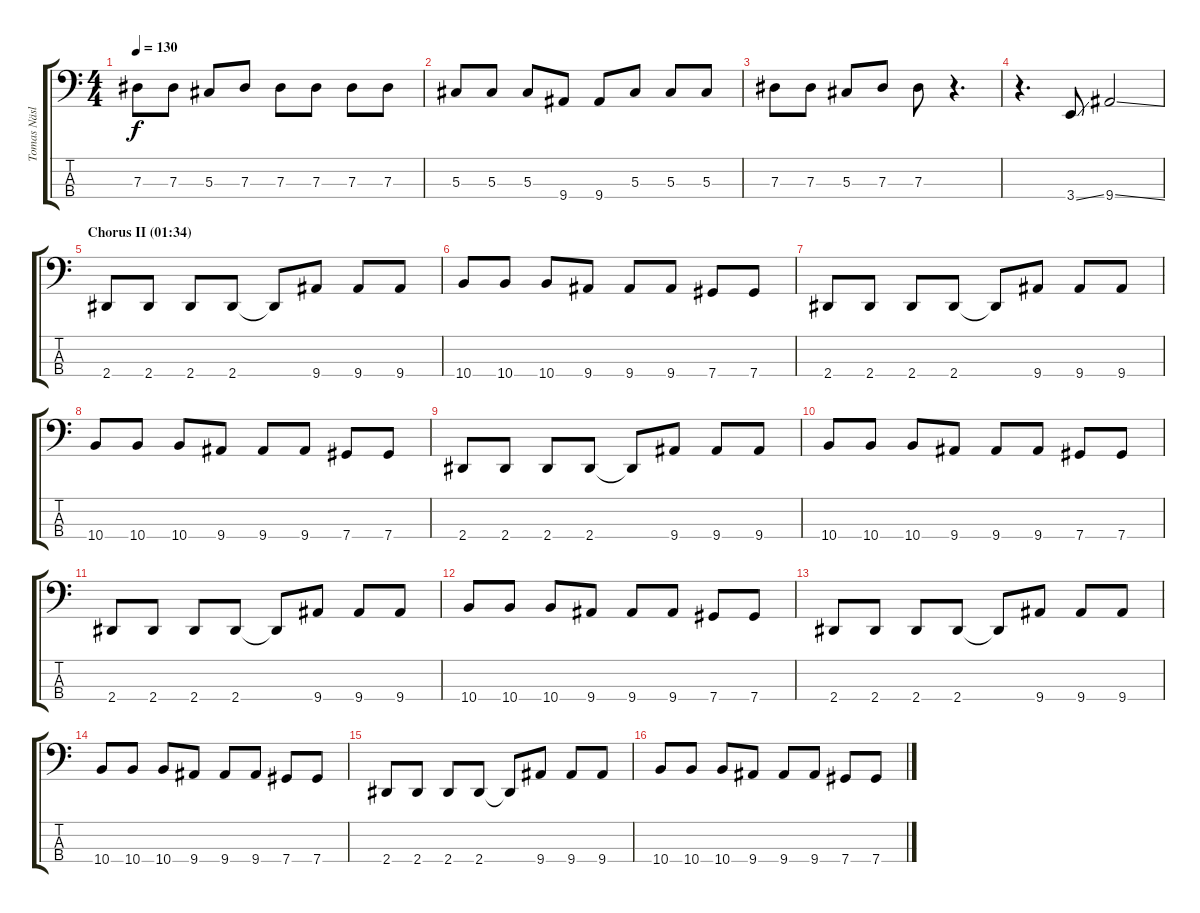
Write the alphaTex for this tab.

\track ("Tomas Näslund" "Tomas Näsl") {instrument electricbassfinger}
\staff {score tabs}
\tuning (Gb2 Db2 Ab1 Db1) {hide}
\ts (4 4)
\tempo 130
\clef f4
\ks c
7.3.8{dy f} 7.3.8 5.3.8 7.3.8 7.3.8 7.3.8 7.3.8 7.3.8 |
5.3.8 5.3.8 5.3.8 9.4.8 9.4.8 5.3.8 5.3.8 5.3.8 |
7.3.8 7.3.8 5.3.8 7.3.8 7.3.8 r.4{d} |
r.4{d} 3.4{ss}.8 9.4{ss}.2 |
\section ("" "Chorus II (01:34)")
2.4.8 2.4.8 2.4.8 2.4.8 2.4{t}.8 9.4.8 9.4.8 9.4.8 |
10.4.8 10.4.8 10.4.8 9.4.8 9.4.8 9.4.8 7.4.8 7.4.8 |
2.4.8 2.4.8 2.4.8 2.4.8 2.4{t}.8 9.4.8 9.4.8 9.4.8 |
10.4.8 10.4.8 10.4.8 9.4.8 9.4.8 9.4.8 7.4.8 7.4.8 |
2.4.8 2.4.8 2.4.8 2.4.8 2.4{t}.8 9.4.8 9.4.8 9.4.8 |
10.4.8 10.4.8 10.4.8 9.4.8 9.4.8 9.4.8 7.4.8 7.4.8 |
2.4.8 2.4.8 2.4.8 2.4.8 2.4{t}.8 9.4.8 9.4.8 9.4.8 |
10.4.8 10.4.8 10.4.8 9.4.8 9.4.8 9.4.8 7.4.8 7.4.8 |
2.4.8 2.4.8 2.4.8 2.4.8 2.4{t}.8 9.4.8 9.4.8 9.4.8 |
10.4.8 10.4.8 10.4.8 9.4.8 9.4.8 9.4.8 7.4.8 7.4.8 |
2.4.8 2.4.8 2.4.8 2.4.8 2.4{t}.8 9.4.8 9.4.8 9.4.8 |
10.4.8 10.4.8 10.4.8 9.4.8 9.4.8 9.4.8 7.4.8 7.4.8
